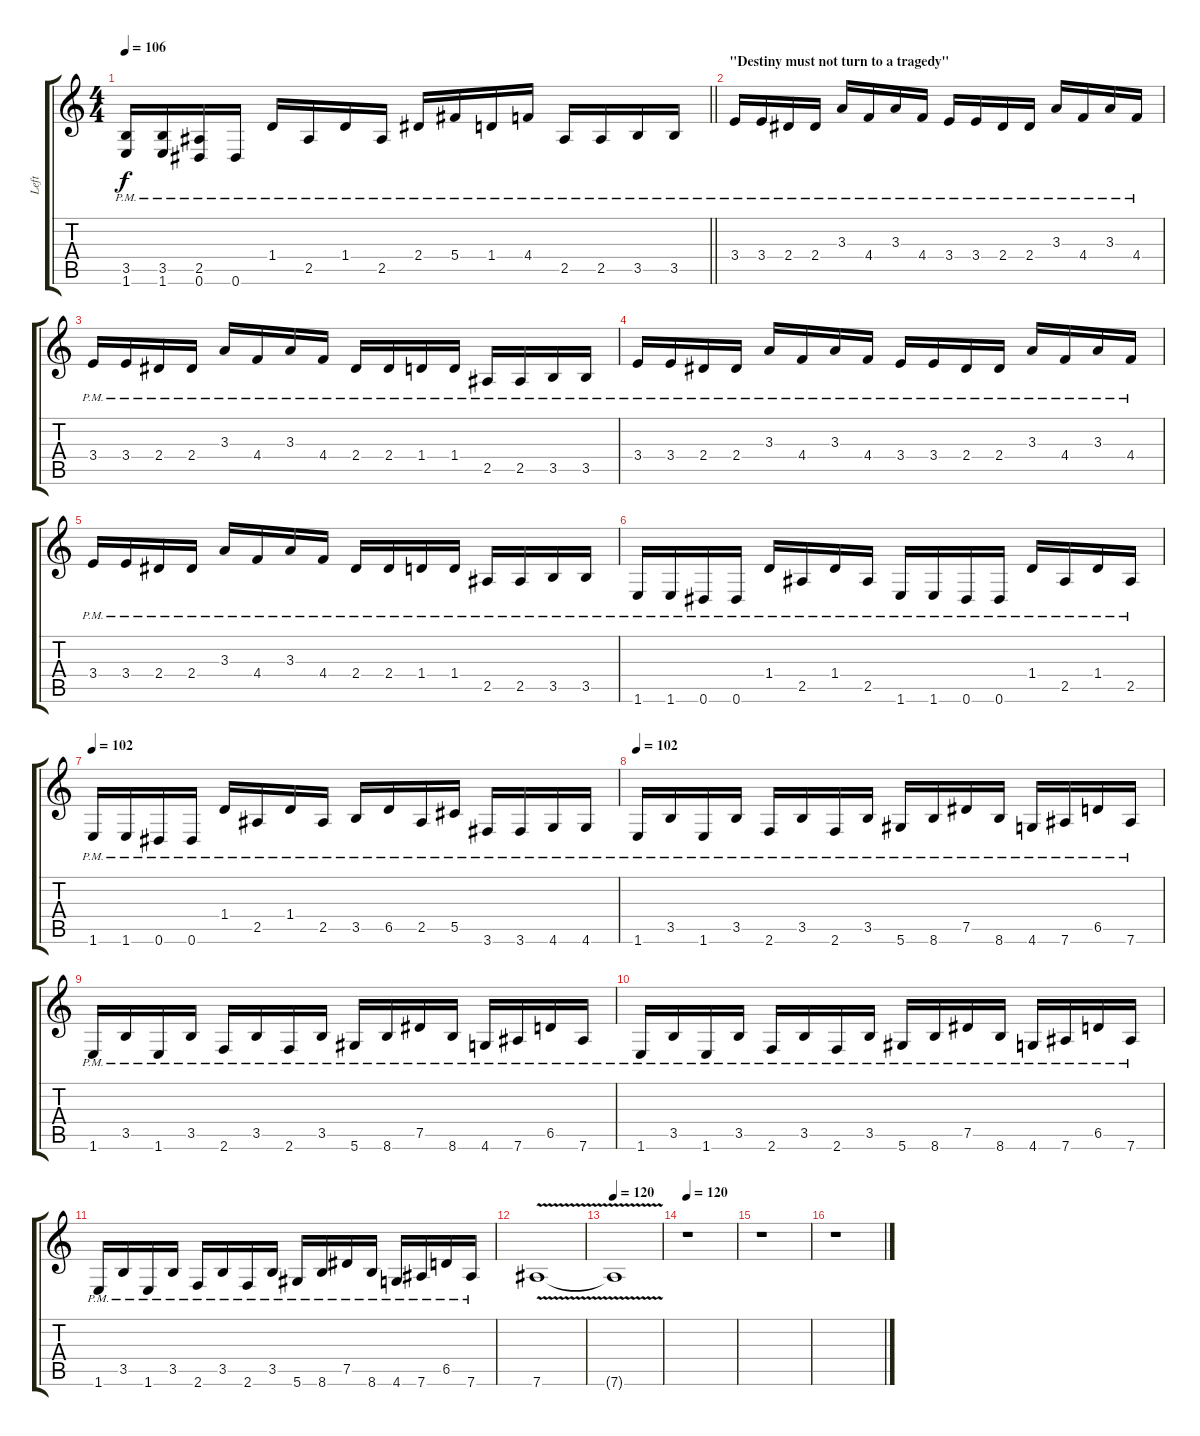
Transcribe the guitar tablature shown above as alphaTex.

\track ("Left" "Left") {instrument distortionguitar}
\staff {score tabs}
\tuning (Eb4 Bb3 Gb3 Db3 Ab2 Eb2) {hide}
\ts (4 4)
\tempo 106
\clef g2
\barLineRight lightlight
\ks c
(3.5{pm} 1.6{pm}).16{dy f} (3.5{pm} 1.6{pm}).16 (2.5{pm} 0.6{pm}).16 0.6{pm}.16 1.4{pm}.16 2.5{pm}.16 1.4{pm}.16 2.5{pm}.16 2.4{pm}.16 5.4{pm}.16 1.4{pm}.16 4.4{pm}.16 2.5{pm}.16 2.5{pm}.16 3.5{pm}.16 3.5{pm}.16 |
\section ("" "\"Destiny must not turn to a tragedy\"")
3.4{pm}.16 3.4{pm}.16 2.4{pm}.16 2.4{pm}.16 3.3{pm}.16 4.4{pm}.16 3.3{pm}.16 4.4{pm}.16 3.4{pm}.16 3.4{pm}.16 2.4{pm}.16 2.4{pm}.16 3.3{pm}.16 4.4{pm}.16 3.3{pm}.16 4.4{pm}.16 |
3.4{pm}.16 3.4{pm}.16 2.4{pm}.16 2.4{pm}.16 3.3{pm}.16 4.4{pm}.16 3.3{pm}.16 4.4{pm}.16 2.4{pm}.16 2.4{pm}.16 1.4{pm}.16 1.4{pm}.16 2.5{pm}.16 2.5{pm}.16 3.5{pm}.16 3.5{pm}.16 |
3.4{pm}.16 3.4{pm}.16 2.4{pm}.16 2.4{pm}.16 3.3{pm}.16 4.4{pm}.16 3.3{pm}.16 4.4{pm}.16 3.4{pm}.16 3.4{pm}.16 2.4{pm}.16 2.4{pm}.16 3.3{pm}.16 4.4{pm}.16 3.3{pm}.16 4.4{pm}.16 |
3.4{pm}.16 3.4{pm}.16 2.4{pm}.16 2.4{pm}.16 3.3{pm}.16 4.4{pm}.16 3.3{pm}.16 4.4{pm}.16 2.4{pm}.16 2.4{pm}.16 1.4{pm}.16 1.4{pm}.16 2.5{pm}.16 2.5{pm}.16 3.5{pm}.16 3.5{pm}.16 |
1.6{pm}.16 1.6{pm}.16 0.6{pm}.16 0.6{pm}.16 1.4{pm}.16 2.5{pm}.16 1.4{pm}.16 2.5{pm}.16 1.6{pm}.16 1.6{pm}.16 0.6{pm}.16 0.6{pm}.16 1.4{pm}.16 2.5{pm}.16 1.4{pm}.16 2.5{pm}.16 |
\tempo 102
1.6{pm}.16 1.6{pm}.16 0.6{pm}.16 0.6{pm}.16 1.4{pm}.16 2.5{pm}.16 1.4{pm}.16 2.5{pm}.16 3.5{pm}.16 6.5{pm}.16 2.5{pm}.16 5.5{pm}.16 3.6{pm}.16 3.6{pm}.16 4.6{pm}.16 4.6{pm}.16 |
\tempo 102
1.6{pm}.16 3.5{pm}.16 1.6{pm}.16 3.5{pm}.16 2.6{pm}.16 3.5{pm}.16 2.6{pm}.16 3.5{pm}.16 5.6{pm}.16 8.6{pm}.16 7.5{pm}.16 8.6{pm}.16 4.6{pm}.16 7.6{pm}.16 6.5{pm}.16 7.6{pm}.16 |
1.6{pm}.16 3.5{pm}.16 1.6{pm}.16 3.5{pm}.16 2.6{pm}.16 3.5{pm}.16 2.6{pm}.16 3.5{pm}.16 5.6{pm}.16 8.6{pm}.16 7.5{pm}.16 8.6{pm}.16 4.6{pm}.16 7.6{pm}.16 6.5{pm}.16 7.6{pm}.16 |
1.6{pm}.16 3.5{pm}.16 1.6{pm}.16 3.5{pm}.16 2.6{pm}.16 3.5{pm}.16 2.6{pm}.16 3.5{pm}.16 5.6{pm}.16 8.6{pm}.16 7.5{pm}.16 8.6{pm}.16 4.6{pm}.16 7.6{pm}.16 6.5{pm}.16 7.6{pm}.16 |
1.6{pm}.16 3.5{pm}.16 1.6{pm}.16 3.5{pm}.16 2.6{pm}.16 3.5{pm}.16 2.6{pm}.16 3.5{pm}.16 5.6{pm}.16 8.6{pm}.16 7.5{pm}.16 8.6{pm}.16 4.6{pm}.16 7.6{pm}.16 6.5{pm}.16 7.6{pm}.16 |
7.6{v}.1{volume 2} |
\tempo 120
7.6{t}.1 |
\tempo 120
r.1 |
r.1 |
r.1
